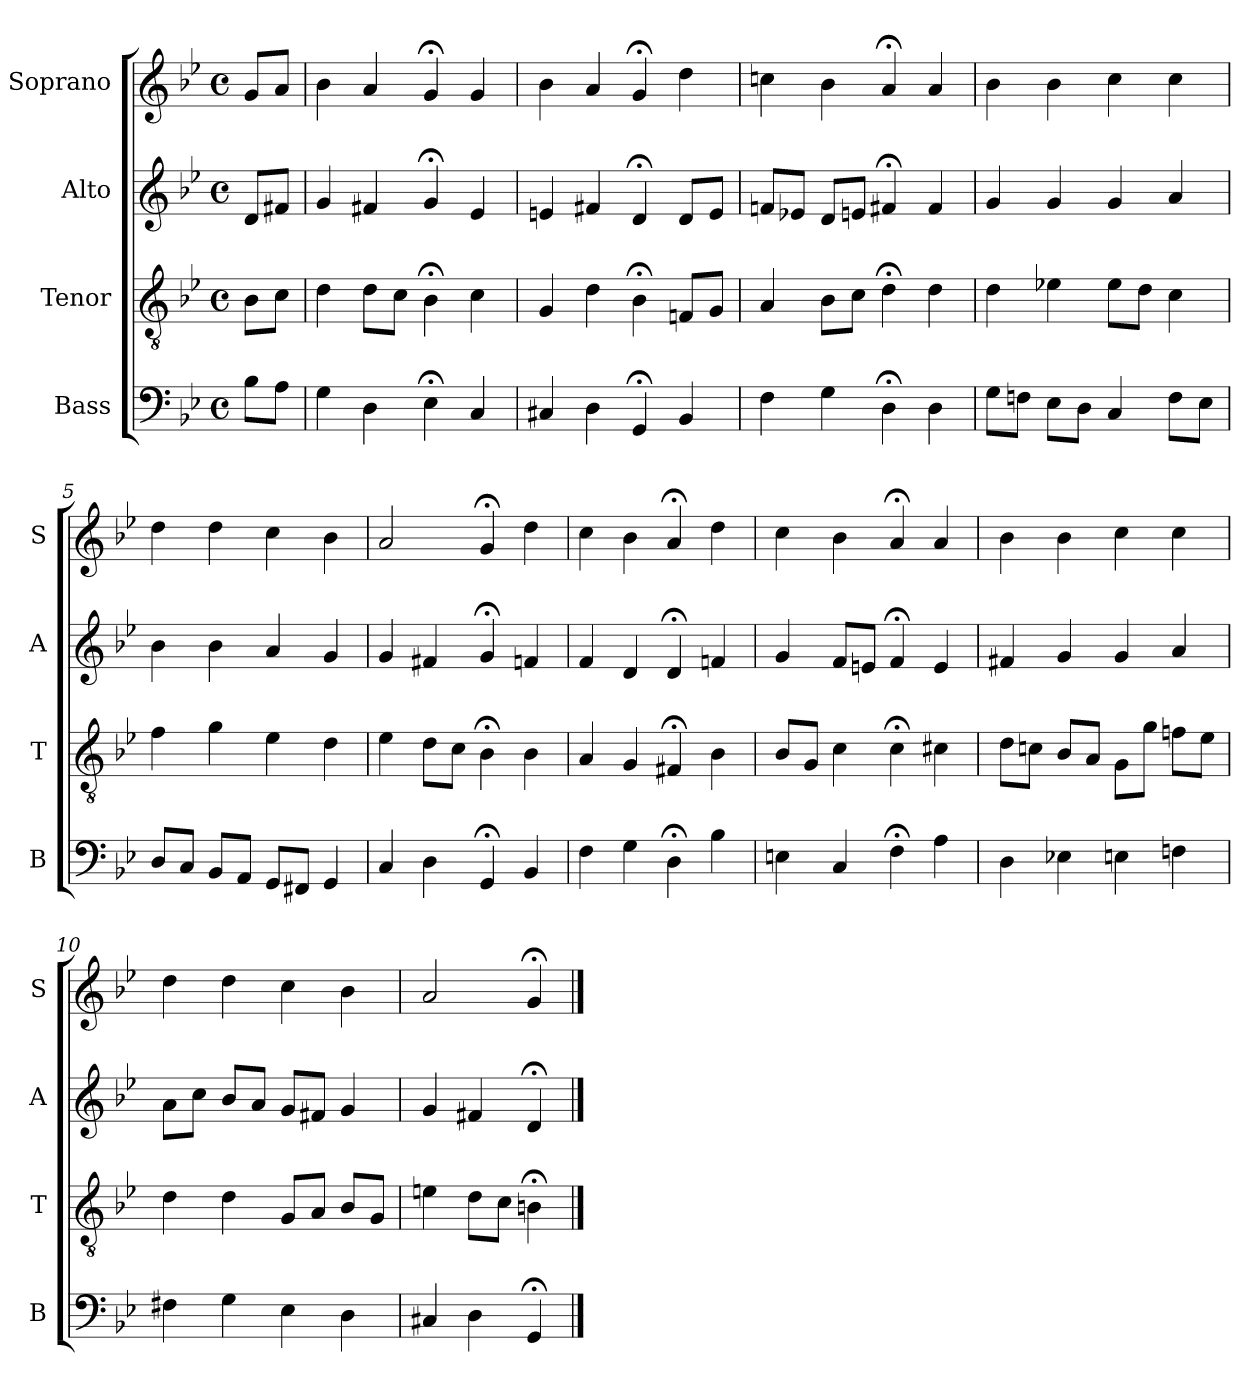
**kern	**kern	**kern	**kern
*part4	*part3	*part2	*part1
*staff4	*staff3	*staff2	*staff1
*I"Bass	*I"Tenor	*I"Alto	*I"Soprano
*I'B	*I'T	*I'A	*I'S
*clefF4	*clefGv2	*clefG2	*clefG2
*k[b-e-]	*k[b-e-]	*k[b-e-]	*k[b-e-]
*g:	*g:	*g:	*g:
*M4/4	*M4/4	*M4/4	*M4/4
*met(c)	*met(c)	*met(c)	*met(c)
*MM100	*MM100	*MM100	*MM100
=	=	=	=
8B-L	8B-L	8dL	8gL
8AJ	8cJ	8f#XJ	8aJ
=1	=1	=1	=1
4G	4d	4g	4b-
4D	8dL	4f#X	4a
.	8cJ	.	.
4E-;<	4B-;<	4g;<	4g;<
4C	4c	4e-	4g
=2	=2	=2	=2
4C#X	4G	4en	4b-
4D	4d	4f#X	4a
4GG;<	4B-;<	4d;<	4g;<
4BB-	8FnL	8dL	4dd
.	8GJ	8eJ	.
=3	=3	=3	=3
4F	4A	8fnL	4ccn
.	.	8e-XJ	.
4G	8B-L	8dL	4b-
.	8cJ	8enJ	.
4D;<	4d;<	4f#X;<	4a;<
4D	4d	4f#	4a
=4	=4	=4	=4
8GL	4d	4g	4b-
8FnJ	.	.	.
8E-L	4e-X	4g	4b-
8DJ	.	.	.
4C	8e-L	4g	4cc
.	8dJ	.	.
8FL	4c	4a	4cc
8E-J	.	.	.
=5	=5	=5	=5
8DL	4f	4b-	4dd
8CJ	.	.	.
8BB-L	4g	4b-	4dd
8AAJ	.	.	.
8GGL	4e-	4a	4cc
8FF#XJ	.	.	.
4GG	4d	4g	4b-
=6	=6	=6	=6
4C	4e-	4g	2a
4D	8dL	4f#X	.
.	8cJ	.	.
4GG;<	4B-;<	4g;<	4g;<
4BB-	4B-	4fn	4dd
=7	=7	=7	=7
4F	4A	4f	4cc
4G	4G	4d	4b-
4D;<	4F#X;<	4d;<	4a;<
4B-	4B-	4fn	4dd
=8	=8	=8	=8
4En	8B-L	4g	4cc
.	8GJ	.	.
4C	4c	8fL	4b-
.	.	8enJ	.
4F;<	4c;<	4f;<	4a;<
4A	4c#X	4e	4a
=9	=9	=9	=9
4D	8dL	4f#X	4b-
.	8cnJ	.	.
4E-X	8B-L	4g	4b-
.	8AJ	.	.
4En	8GL	4g	4cc
.	8gJ	.	.
4Fn	8fnL	4a	4cc
.	8e-J	.	.
=10	=10	=10	=10
4F#X	4d	8aL	4dd
.	.	8ccJ	.
4G	4d	8b-L	4dd
.	.	8aJ	.
4E-	8GL	8gL	4cc
.	8AJ	8f#XJ	.
4Di	8B-iL	4gi	4b-i
.	8GJ	.	.
=11	=11	=11	=11
4C#X	4en	4g	2a
4D	8dL	4f#X	.
.	8cJ	.	.
4GG;<	4Bn;<	4d;<	4g;<
==	==	==	==
*-	*-	*-	*-
